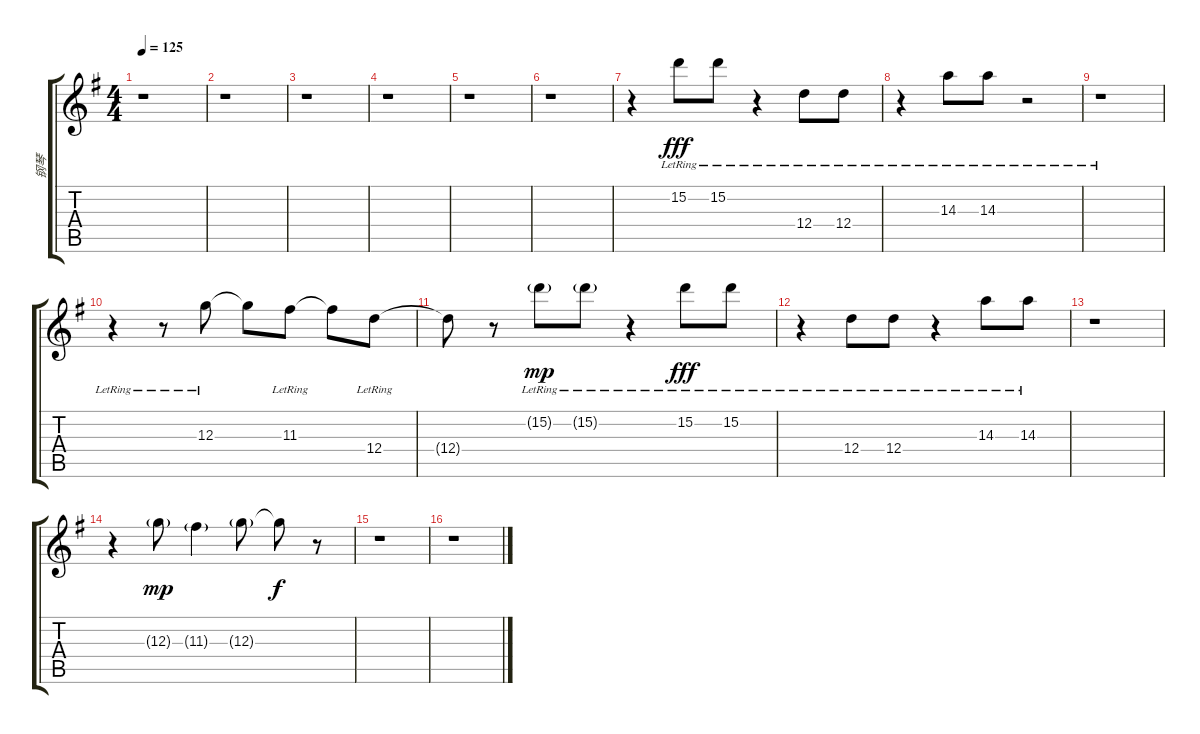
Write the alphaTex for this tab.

\track (" 钢琴" " 钢琴") {instrument acousticgrandpiano}
\staff {score tabs}
\tuning (E5 B4 G4 D4 A3 E3) {hide}
\ts (4 4)
\tempo 125
\clef g2
\ks g
r.1{dy fff} |
r.1 |
r.1 |
r.1 |
r.1 |
r.1 |
r.4 15.2{lr}.8 15.2{lr}.8 r.4 12.4{lr}.8 12.4{lr}.8 |
r.4 14.3{lr}.8 14.3{lr}.8 r.2 |
r.1 |
r.4 r.8 12.3{lr}.8 12.3{t}.8 11.3{lr}.8 11.3{t}.8 12.4{lr}.8 |
12.4{t}.8 r.8 15.2{g lr}.8{dy mp} 15.2{g lr}.8 r.4 15.2{lr}.8{dy fff} 15.2{lr}.8 |
r.4 12.4{lr}.8 12.4{lr}.8 r.4 14.3{lr}.8 14.3{lr}.8 |
r.1 |
r.4 12.3{g}.8{dy mp} 11.3{g}.4 12.3{g}.8 12.3{t}.8{dy f} r.8 |
r.1 |
r.1
